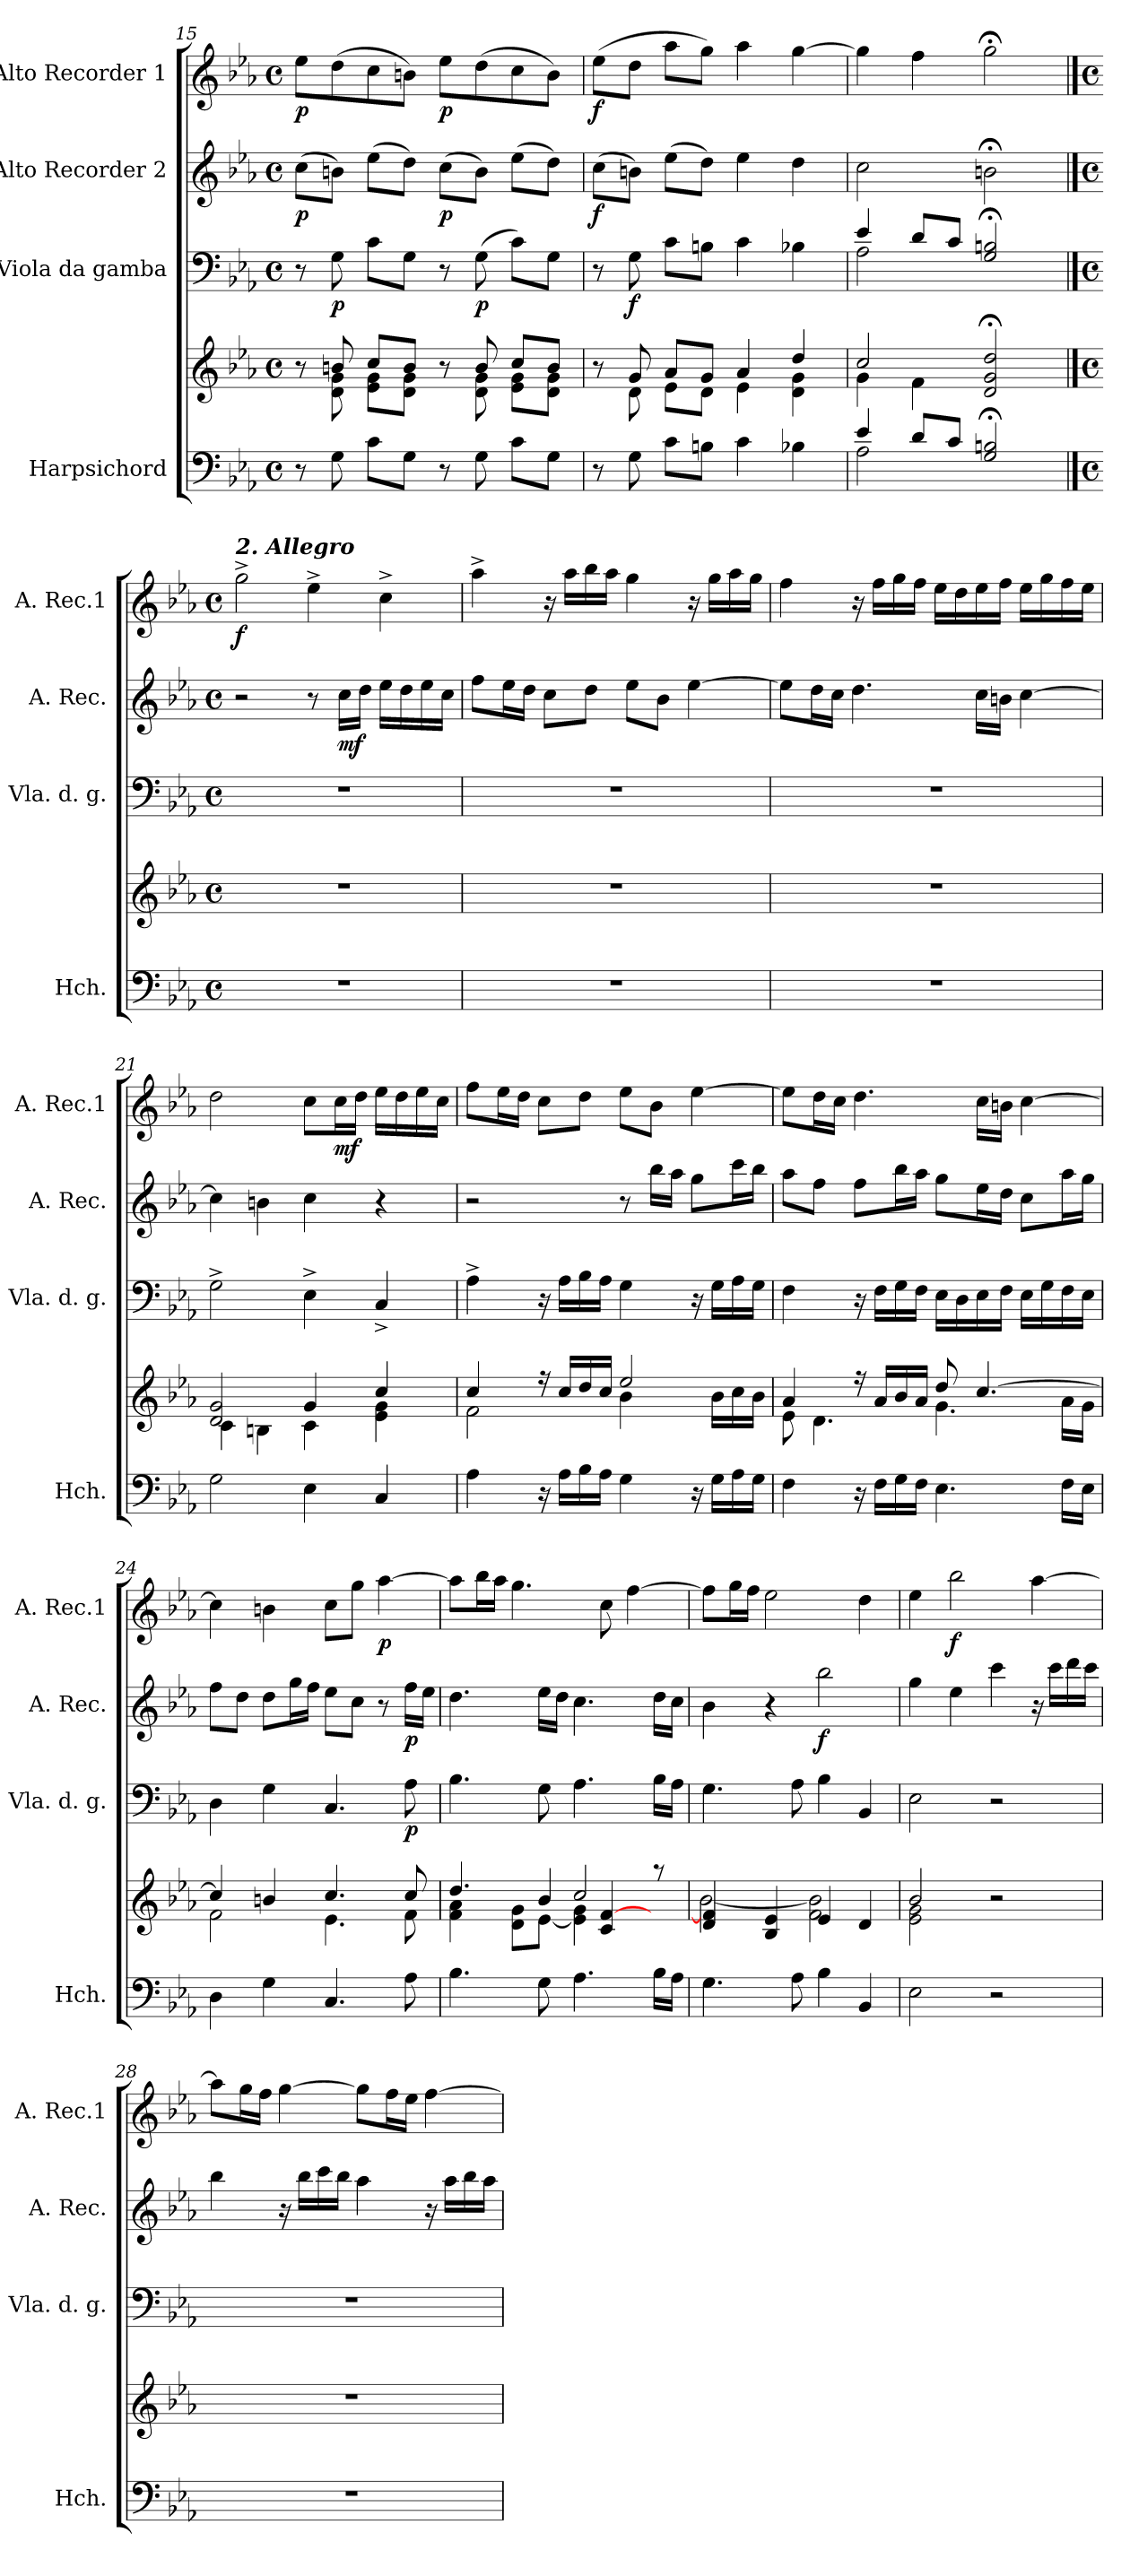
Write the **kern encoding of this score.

**kern	**kern	**kern	**dynam	**kern	**dynam	**kern	**dynam
*part4	*part4	*part3	*part3	*part2	*part2	*part1	*part1
*staff5	*staff4	*staff3	*staff3	*staff2	*staff2	*staff1	*staff1
*I"Harpsichord	*	*I"Viola da gamba	*	*I"Alto Recorder 2	*	*I"Alto Recorder 1	*
*I'Hch.	*	*I'Vla. d. g.	*	*I'A. Rec.	*	*I'A. Rec.1	*
*clefF4	*clefG2	*clefF4	*	*clefG2	*	*clefG2	*
*k[b-e-a-]	*k[b-e-a-]	*k[b-e-a-]	*	*k[b-e-a-]	*	*k[b-e-a-]	*
*M4/4	*M4/4	*M4/4	*	*M4/4	*	*M4/4	*
*met(c)	*met(c)	*met(c)	*	*met(c)	*	*met(c)	*
=15	=15	=15	=15	=15	=15	=15	=15
*	*^	*	*	*	*	*	*
!	!	!	!	!	!	!LO:DY:b	!	!LO:DY:b
8r	8r	8ryy	8r	.	(8cc\L	p	8ee-\L	p
!	!	!	!	!LO:DY:b	!	!	!	!
8G\	8bn/	8d\ 8g\	8G\	p	8bn\J)	.	(8dd\	.
8c\L	8cc/L	8e-\ 8g\L	8c\L	.	(8ee-\L	.	8cc\	.
8G\J	8b/J	8d\ 8g\J	8G\J	.	8dd\J)	.	8bn\J)	.
!	!	!	!	!	!	!LO:DY:b	!	!LO:DY:b
8r	8r	8ryy	8r	.	(8cc\L	p	8ee-\L	p
!	!	!	!	!LO:DY:b	!	!	!	!
8G\	8b/	8d\ 8g\	(8G\	p	8b\J)	.	(8dd\	.
8c\L	8cc/L	8e-\ 8g\L	8c\L)	.	(8ee-\L	.	8cc\	.
8G\J	8b/J	8d\ 8g\J	8G\J	.	8dd\J)	.	8b\J)	.
=16	=16	=16	=16	=16	=16	=16	=16	=16
!	!	!	!	!	!	!LO:DY:b	!	!LO:DY:b
8r	8r	8ryy	8r	.	(8cc\L	f	(8ee-\L	f
!	!	!	!	!LO:DY:b	!	!	!	!
8G\	8g/	8d\	8G\	f	8bn\J)	.	8dd\J	.
8c\L	8a-/L	8e-\L	8c\L	.	(8ee-\L	.	8aa-\L	.
8Bn\J	8g/J	8d\J	8Bn\J	.	8dd\J)	.	8gg\J)	.
4c\	4a-/	4e-\	4c\	.	4ee-\	.	4aa-\	.
4B-X\	4dd/	4d\ 4g\	4B-X\	.	4dd\	.	[4gg\	.
=17	=17	=17	=17	=17	=17	=17	=17	=17
*^	*	*	*^	*	*	*	*	*
4e-/	2A-\	2cc/	4g\	4e-/	2A-\	.	2cc\	.	4gg\]	.
8d/L	.	.	4f\	8d/L	.	.	.	.	4ff\	.
8c/J	.	.	.	8c/J	.	.	.	.	.	.
2G/;< 2Bn/;<	2ryy	2d/;< 2g/;< 2dd/;<	2ryy	2G/;< 2Bn/;<	2ryy	.	2bn;<\	.	2gg;<\	.
*v	*v	*	*	*v	*v	*	*	*	*	*
*	*v	*v	*	*	*	*	*	*
!!LO:LB:g=z
==18	==18	==18	==18	==18	==18	==18	==18
*M4/4	*M4/4	*M4/4	*	*M4/4	*	*M4/4	*
*met(c)	*met(c)	*met(c)	*	*met(c)	*	*met(c)	*
*	*	*	*	*	*	*MM100	*
*^	*^	*^	*	*	*	*	*
!	!	!	!	!	!	!	!	!	!LO:TX:a:Bi:t=2. Allegro	!
!	!	!	!	!	!	!	!	!	!	!LO:DY:b
*v	*v	*	*	*v	*v	*	*	*	*	*
*	*v	*v	*	*	*	*	*	*
1r	1r	1r	.	2r	.	2gg^\	f
.	.	.	.	8r	.	4ee-^\	.
!	!	!	!	!	!LO:DY:b	!	!
.	.	.	.	16cc\LL	mf	.	.
.	.	.	.	16dd\JJ	.	.	.
.	.	.	.	16ee-\LL	.	4cc^\	.
.	.	.	.	16dd\	.	.	.
.	.	.	.	16ee-\	.	.	.
.	.	.	.	16cc\JJ	.	.	.
=19	=19	=19	=19	=19	=19	=19	=19
1r	1r	1r	.	8ff\L	.	4aa-^\	.
.	.	.	.	16ee-\L	.	.	.
.	.	.	.	16dd\JJ	.	.	.
.	.	.	.	8cc\L	.	16r	.
.	.	.	.	.	.	16aa-\LL	.
.	.	.	.	8dd\J	.	16bb-\	.
.	.	.	.	.	.	16aa-\JJ	.
.	.	.	.	8ee-\L	.	4gg\	.
.	.	.	.	8b-\J	.	.	.
.	.	.	.	[4ee-\	.	16r	.
.	.	.	.	.	.	16gg\LL	.
.	.	.	.	.	.	16aa-\	.
.	.	.	.	.	.	16gg\JJ	.
=20	=20	=20	=20	=20	=20	=20	=20
1r	1r	1r	.	8ee-\L]	.	4ff\	.
.	.	.	.	16dd\L	.	.	.
.	.	.	.	16cc\JJ	.	.	.
.	.	.	.	4.dd\	.	16r	.
.	.	.	.	.	.	16ff\LL	.
.	.	.	.	.	.	16gg\	.
.	.	.	.	.	.	16ff\JJ	.
.	.	.	.	.	.	16ee-\LL	.
.	.	.	.	.	.	16dd\	.
.	.	.	.	16cc\LL	.	16ee-\	.
.	.	.	.	16bn\JJ	.	16ff\JJ	.
.	.	.	.	[4cc\	.	16ee-\LL	.
.	.	.	.	.	.	16gg\	.
.	.	.	.	.	.	16ff\	.
.	.	.	.	.	.	16ee-\JJ	.
=21	=21	=21	=21	=21	=21	=21	=21
*	*^	*	*	*	*	*	*
2G\	2d/ 2g/	4c\	2G^\	.	4cc\]	.	2dd\	.
.	.	4Bn\	.	.	4bn\	.	.	.
4E-\	4g/	4c\	4E-^\	.	4cc\	.	8cc\L	.
!	!	!	!	!	!	!	!	!LO:DY:b
.	.	.	.	.	.	.	16cc\L	mf
.	.	.	.	.	.	.	16dd\JJ	.
4C/	4cc/	4e-\ 4g\	4C^/	.	4r	.	16ee-\LL	.
.	.	.	.	.	.	.	16dd\	.
.	.	.	.	.	.	.	16ee-\	.
.	.	.	.	.	.	.	16cc\JJ	.
=22	=22	=22	=22	=22	=22	=22	=22	=22
4A-\	4cc/	2f\	4A-^\	.	2r	.	8ff\L	.
.	.	.	.	.	.	.	16ee-\L	.
.	.	.	.	.	.	.	16dd\JJ	.
16r	16r	.	16r	.	.	.	8cc\L	.
16A-\LL	16cc/LL	.	16A-\LL	.	.	.	.	.
16B-\	16dd/	.	16B-\	.	.	.	8dd\J	.
16A-\JJ	16cc/JJ	.	16A-\JJ	.	.	.	.	.
4G\	2ee-/	4b-\	4G\	.	8r	.	8ee-\L	.
.	.	.	.	.	16bb-\LL	.	8b-\J	.
.	.	.	.	.	16aa-\JJ	.	.	.
16r	.	16ryy	16r	.	8gg\L	.	[4ee-\	.
16G\LL	.	16b-\LL	16G\LL	.	.	.	.	.
16A-\	.	16cc\	16A-\	.	16ccc\L	.	.	.
16G\JJ	.	16b-\JJ	16G\JJ	.	16bb-\JJ	.	.	.
!!LO:PB:g=z
=23	=23	=23	=23	=23	=23	=23	=23	=23
4F\	4a-/	8e-\	4F\	.	8aa-\L	.	8ee-\L]	.
.	.	4.d\	.	.	8ff\J	.	16dd\L	.
.	.	.	.	.	.	.	16cc\JJ	.
16r	16r	.	16r	.	8ff\L	.	4.dd\	.
16F\LL	16a-/LL	.	16F\LL	.	.	.	.	.
16G\	16b-/	.	16G\	.	16bb-\L	.	.	.
16F\JJ	16a-/JJ	.	16F\JJ	.	16aa-\JJ	.	.	.
4.E-\	8dd/	4.g\	16E-\LL	.	8gg\L	.	.	.
.	.	.	16D\	.	.	.	.	.
.	[4.cc/	.	16E-\	.	16ee-\L	.	16cc\LL	.
.	.	.	16F\JJ	.	16dd\JJ	.	16bn\JJ	.
.	.	.	16E-\LL	.	8cc\L	.	[4cc\	.
.	.	.	16G\	.	.	.	.	.
16F\LL	.	16a-\LL	16F\	.	16aa-\L	.	.	.
16E-\JJ	.	16g\JJ	16E-\JJ	.	16gg\JJ	.	.	.
=24	=24	=24	=24	=24	=24	=24	=24	=24
4D\	4cc/]	2f\	4D\	.	8ff\L	.	4cc\]	.
.	.	.	.	.	8dd\J	.	.	.
4G\	4bn/	.	4G\	.	8dd\L	.	4bn\	.
.	.	.	.	.	16gg\L	.	.	.
.	.	.	.	.	16ff\JJ	.	.	.
4.C/	4.cc/	4.e-\	4.C/	.	8ee-\L	.	8cc\L	.
.	.	.	.	.	8cc\J	.	8gg\J	.
!	!	!	!	!	!	!	!	!LO:DY:b
.	.	.	.	.	8r	.	[4aa-\	p
!	!	!	!	!LO:DY:b	!	!LO:DY:b	!	!
8A-\	8cc/	8f\	8A-\	p	16ff\LL	p	.	.
.	.	.	.	.	16ee-\JJ	.	.	.
=25	=25	=25	=25	=25	=25	=25	=25	=25
*	*	*^	*	*	*	*	*	*
4.B-\	4.dd/	4f\ 4a-\	2ryy	4.B-\	.	4.dd\	.	8aa-\L]	.
.	.	.	.	.	.	.	.	16bb-\L	.
.	.	.	.	.	.	.	.	16aa-\JJ	.
.	.	8d\ 8g\L	.	.	.	.	.	4.gg\	.
8G\	4b-/	[8e-\J	.	8G\	.	16ee-\LL	.	.	.
.	.	.	.	.	.	16dd\JJ	.	.	.
4.A-\	.	4e-\] 4g\	2cc/	4.A-\	.	4.cc\	.	.	.
.	4c/ [4f/	.	.	.	.	.	.	8cc\	.
.	.	4ryy	.	.	.	.	.	[4ff\	.
16B-\LL	8r	.	.	16B-\LL	.	16dd\LL	.	.	.
16A-\JJ	.	.	.	16A-\JJ	.	16cc\JJ	.	.	.
*	*	*v	*v	*	*	*	*	*	*
=26	=26	=26	=26	=26	=26	=26	=26	=26
4.G\	4d/ 4f/]	[2b-\	4.G\	.	4b-\	.	8ff\L]	.
.	.	.	.	.	.	.	16gg\L	.
.	.	.	.	.	.	.	16ff\JJ	.
.	4B-/ 4e-/	.	.	.	4r	.	2ee-\	.
8A-\	.	.	8A-\	.	.	.	.	.
!	!	!	!	!	!	!LO:DY:b	!	!
4B-\	4e-/	2f\ 2b-\]	4B-\	.	2bb-\	f	.	.
4BB-/	4d/	.	4BB-/	.	.	.	4dd\	.
=27	=27	=27	=27	=27	=27	=27	=27	=27
2E-\	2b-/	2e-\ 2g\	2E-\	.	4gg\	.	4ee-\	.
!	!	!	!	!	!	!	!	!LO:DY:b
.	.	.	.	.	4ee-\	.	2bb-\	f
2r	2r	2ryy	2r	.	4ccc\	.	.	.
.	.	.	.	.	16r	.	[4aa-\	.
.	.	.	.	.	16ccc\LL	.	.	.
.	.	.	.	.	16ddd\	.	.	.
.	.	.	.	.	16ccc\JJ	.	.	.
*	*v	*v	*	*	*	*	*	*
=28	=28	=28	=28	=28	=28	=28	=28
1r	1r	1r	.	4bb-\	.	8aa-\L]	.
.	.	.	.	.	.	16gg\L	.
.	.	.	.	.	.	16ff\JJ	.
.	.	.	.	16r	.	[4gg\	.
.	.	.	.	16bb-\LL	.	.	.
.	.	.	.	16ccc\	.	.	.
.	.	.	.	16bb-\JJ	.	.	.
.	.	.	.	4aa-\	.	8gg\L]	.
.	.	.	.	.	.	16ff\L	.
.	.	.	.	.	.	16ee-\JJ	.
.	.	.	.	16r	.	[4ff\	.
.	.	.	.	16aa-\LL	.	.	.
.	.	.	.	16bb-\	.	.	.
.	.	.	.	16aa-\JJ	.	.	.
=	=	=	=	=	=	=	=
*-	*-	*-	*-	*-	*-	*-	*-
